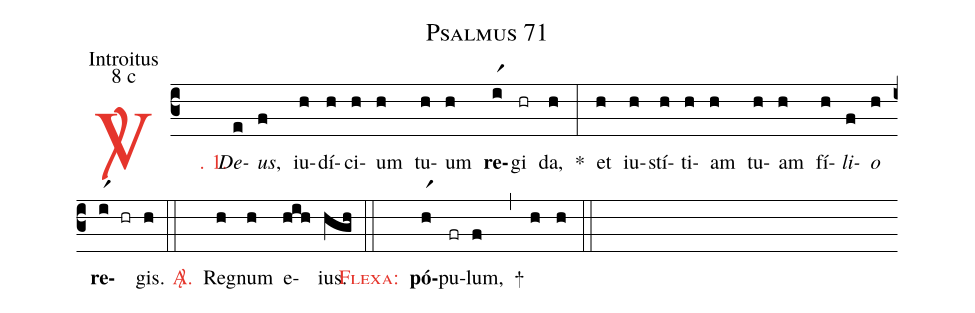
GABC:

name: Psalmus 71;
office-part: Introitus;
mode: 8;
mode-differentia: c;
%%
(c3)

<c><sp>V/</sp>. 1.</c>() <i>De</i>(e)<i>us</i>,(f) iu(h)dí(h)ci(h)um(h) tu(h)um(h) <b>re</b>(ir1)gi(hr) da,(h) *(:) et(h) iu(h)stí(h)ti(h)am(h) tu(h)am(h) fí(h)<i>li</i>(f)<i>o</i>(h) <b>re</b>(ir1 hr)gis.(h)

(::)

<nlba><c><sp>A/</sp>.</c>() Re</nlba>(h)gnum(h) e(hih)ius.(hgh)

(::)

<c><sc>Flexa</sc>:</c>() <b>pó</b>(hr1)pu(fr)lum,(f) +(,) (h) (h)

(::)
